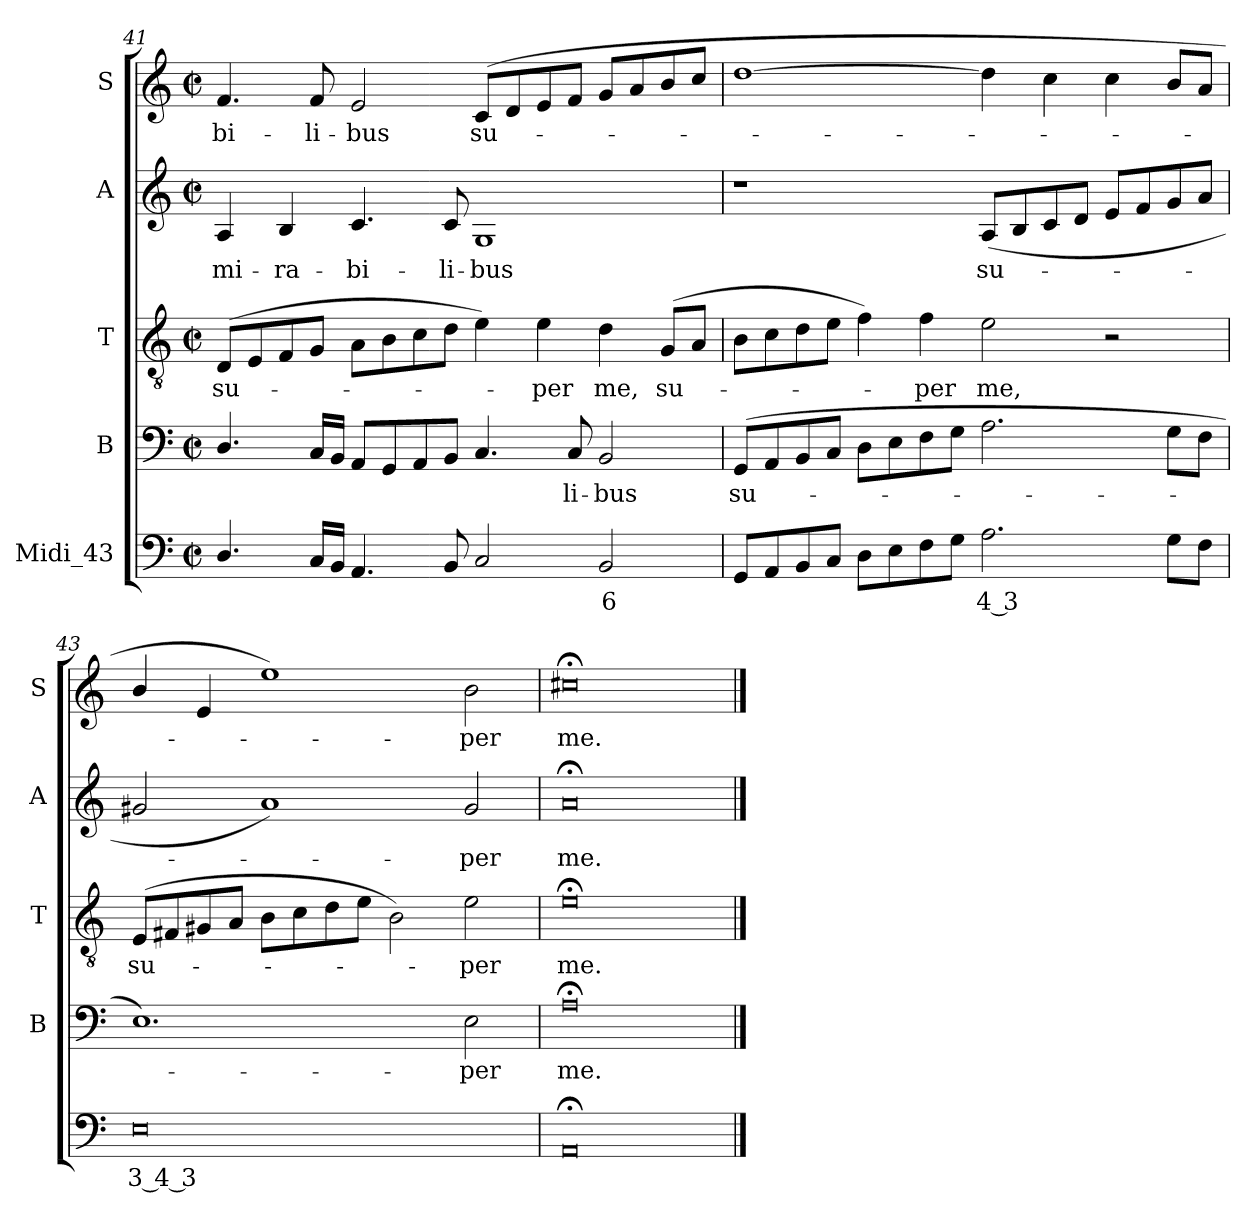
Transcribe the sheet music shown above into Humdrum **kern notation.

**kern	**text	**kern	**text	**kern	**text	**kern	**text	**kern	**text
*part5	*part5	*part4	*part4	*part3	*part3	*part2	*part2	*part1	*part1
*staff5	*staff5	*staff4	*staff4	*staff3	*staff3	*staff2	*staff2	*staff1	*staff1
*I"Midi_43	*	*I"B	*	*I"T	*	*I"A	*	*I"S	*
*	*	*I'B	*	*I'T	*	*I'A	*	*I'S	*
!!LO:LB:g=z
*clefF4	*	*clefF4	*	*clefGv2	*	*clefG2	*	*clefG2	*
*k[]	*	*k[]	*	*k[]	*	*k[]	*	*k[]	*
*C:	*	*C:	*	*C:	*	*C:	*	*C:	*
*M4/2	*	*M4/2	*	*M4/2	*	*M4/2	*	*M4/2	*
*met(c|)	*	*met(c|)	*	*met(c|)	*	*met(c|)	*	*met(c|)	*
=41	=41	=41	=41	=41	=41	=41	=41	=41	=41
!	!	!	!	!	!LO:LY:b	!	!LO:LY:b	!	!LO:LY:b
4.D/	.	4.D/	.	(<8DL	su-	4A	mi-	4.f	-bi-
.	.	.	.	8E	.	.	.	.	.
!	!	!	!	!	!	!	!LO:LY:b	!	!
.	.	.	.	8F	.	4B	-ra-	.	.
!	!	!	!	!	!	!	!	!	!LO:LY:b
16CLL	.	16CLL	.	8GJ	.	.	.	8f	-li-
16BBJJ	.	16BBJJ	.	.	.	.	.	.	.
!	!	!	!	!	!	!	!LO:LY:b	!	!LO:LY:b
4.AA	.	8AAL	.	8AL	.	4.c	-bi-	2e	-bus
.	.	8GG	.	8B	.	.	.	.	.
.	.	8AA	.	8c	.	.	.	.	.
!	!	!	!	!	!	!	!LO:LY:b	!	!
8BB	.	8BBJ	.	8dJ	.	8c	-li-	.	.
!	!	!	!	!	!	!	!LO:LY:b	!	!LO:LY:b
2C	.	4.C	.	4e)	.	1G	-bus	(<8cL	su-
.	.	.	.	.	.	.	.	8d	.
!	!	!	!	!	!LO:LY:b	!	!	!	!
.	.	.	.	4e	per	.	.	8e	.
!	!	!	!LO:LY:b	!	!	!	!	!	!
.	.	8C	li-	.	.	.	.	8fJ	.
!	!LO:LY:b	!	!LO:LY:b	!	!LO:LY:b	!	!	!	!
2BB	6	2BB	-bus	4d	me,	.	.	8gL	.
.	.	.	.	.	.	.	.	8a	.
!	!	!	!	!	!LO:LY:b	!	!	!	!
.	.	.	.	(>8GL	su-	.	.	8b	.
.	.	.	.	8AJ	.	.	.	8ccJ	.
=42	=42	=42	=42	=42	=42	=42	=42	=42	=42
!	!	!	!LO:LY:b	!	!	!	!	!	!
8GGL	.	(<8GGL	su-	8BL	.	1r	.	[1dd	.
8AA	.	8AA	.	8c	.	.	.	.	.
8BB	.	8BB	.	8d	.	.	.	.	.
8CJ	.	8CJ	.	8eJ	.	.	.	.	.
8DL	.	8DL	.	4f)	.	.	.	.	.
8E	.	8E	.	.	.	.	.	.	.
!	!	!	!	!	!LO:LY:b	!	!	!	!
8F	.	8F	.	4f	per	.	.	.	.
8GJ	.	8GJ	.	.	.	.	.	.	.
!	!LO:LY:b	!	!	!	!LO:LY:b	!	!LO:LY:b	!	!
2.A	4 3	2.A	.	2e	me,	(<8AL	su-	4dd]	.
.	.	.	.	.	.	8B	.	.	.
.	.	.	.	.	.	8c	.	4cc	.
.	.	.	.	.	.	8dJ	.	.	.
.	.	.	.	2r	.	8eL	.	4cc	.
.	.	.	.	.	.	8f	.	.	.
8GL	.	8GL	.	.	.	8g	.	8bL	.
8FJ	.	8FJ	.	.	.	8aJ	.	8aJ	.
=43	=43	=43	=43	=43	=43	=43	=43	=43	=43
!	!LO:LY:b	!	!	!	!LO:LY:b	!	!	!	!
0E	3 4 3	1.E)	.	(<8EL	su-	2g#X	.	4b/	.
.	.	.	.	8F#X	.	.	.	.	.
.	.	.	.	8G#X	.	.	.	4e	.
.	.	.	.	8AJ	.	.	.	.	.
.	.	.	.	8BL	.	1a)	.	1ee)	.
.	.	.	.	8c	.	.	.	.	.
.	.	.	.	8d	.	.	.	.	.
.	.	.	.	8eJ	.	.	.	.	.
.	.	.	.	2B)	.	.	.	.	.
!	!	!	!LO:LY:b	!	!LO:LY:b	!	!LO:LY:b	!	!LO:LY:b
.	.	2E	per	2e	per	2g#	per	2b	per
=44	=44	=44	=44	=44	=44	=44	=44	=44	=44
!	!	!	!LO:LY:b	!	!LO:LY:b	!	!LO:LY:b	!	!LO:LY:b
0AA;<	.	0A;<	me.	0e;<	me.	0a;<	me.	0cc#X;<	me.
==	==	==	==	==	==	==	==	==	==
*-	*-	*-	*-	*-	*-	*-	*-	*-	*-
